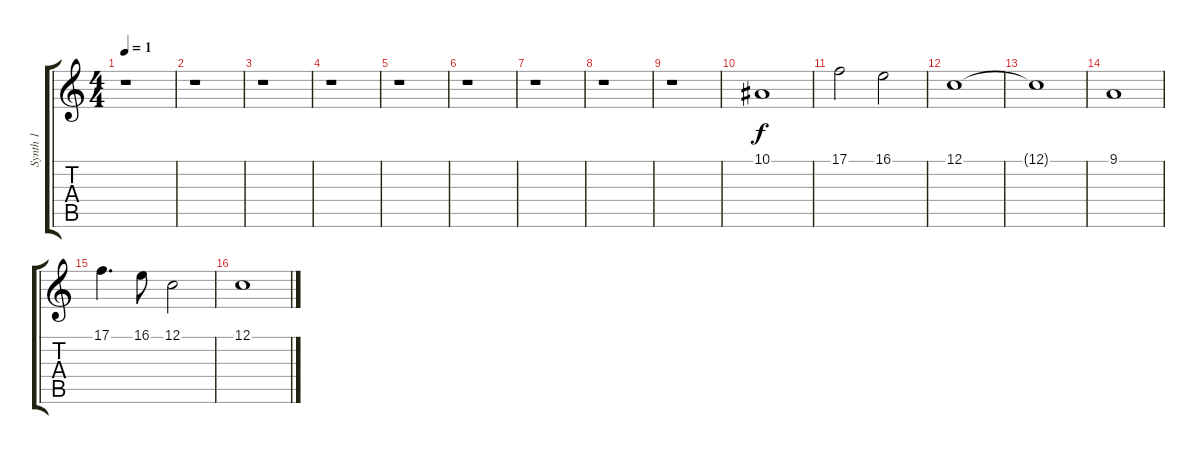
\track ("Synth 1" "Synth 1") {instrument lead1square}
\staff {score tabs}
\tuning (C4 Bb3 E3 B2 Gb2 Db2) {hide}
\ts (4 4)
\tempo 1
\clef g2
\ks c
r.1{dy f} |
r.1 |
r.1 |
r.1 |
r.1 |
r.1 |
r.1 |
r.1 |
r.1 |
10.1.1 |
17.1.2 16.1.2 |
12.1.1 |
12.1{t}.1 |
9.1.1 |
17.1.4{d} 16.1.8 12.1.2 |
12.1.1
